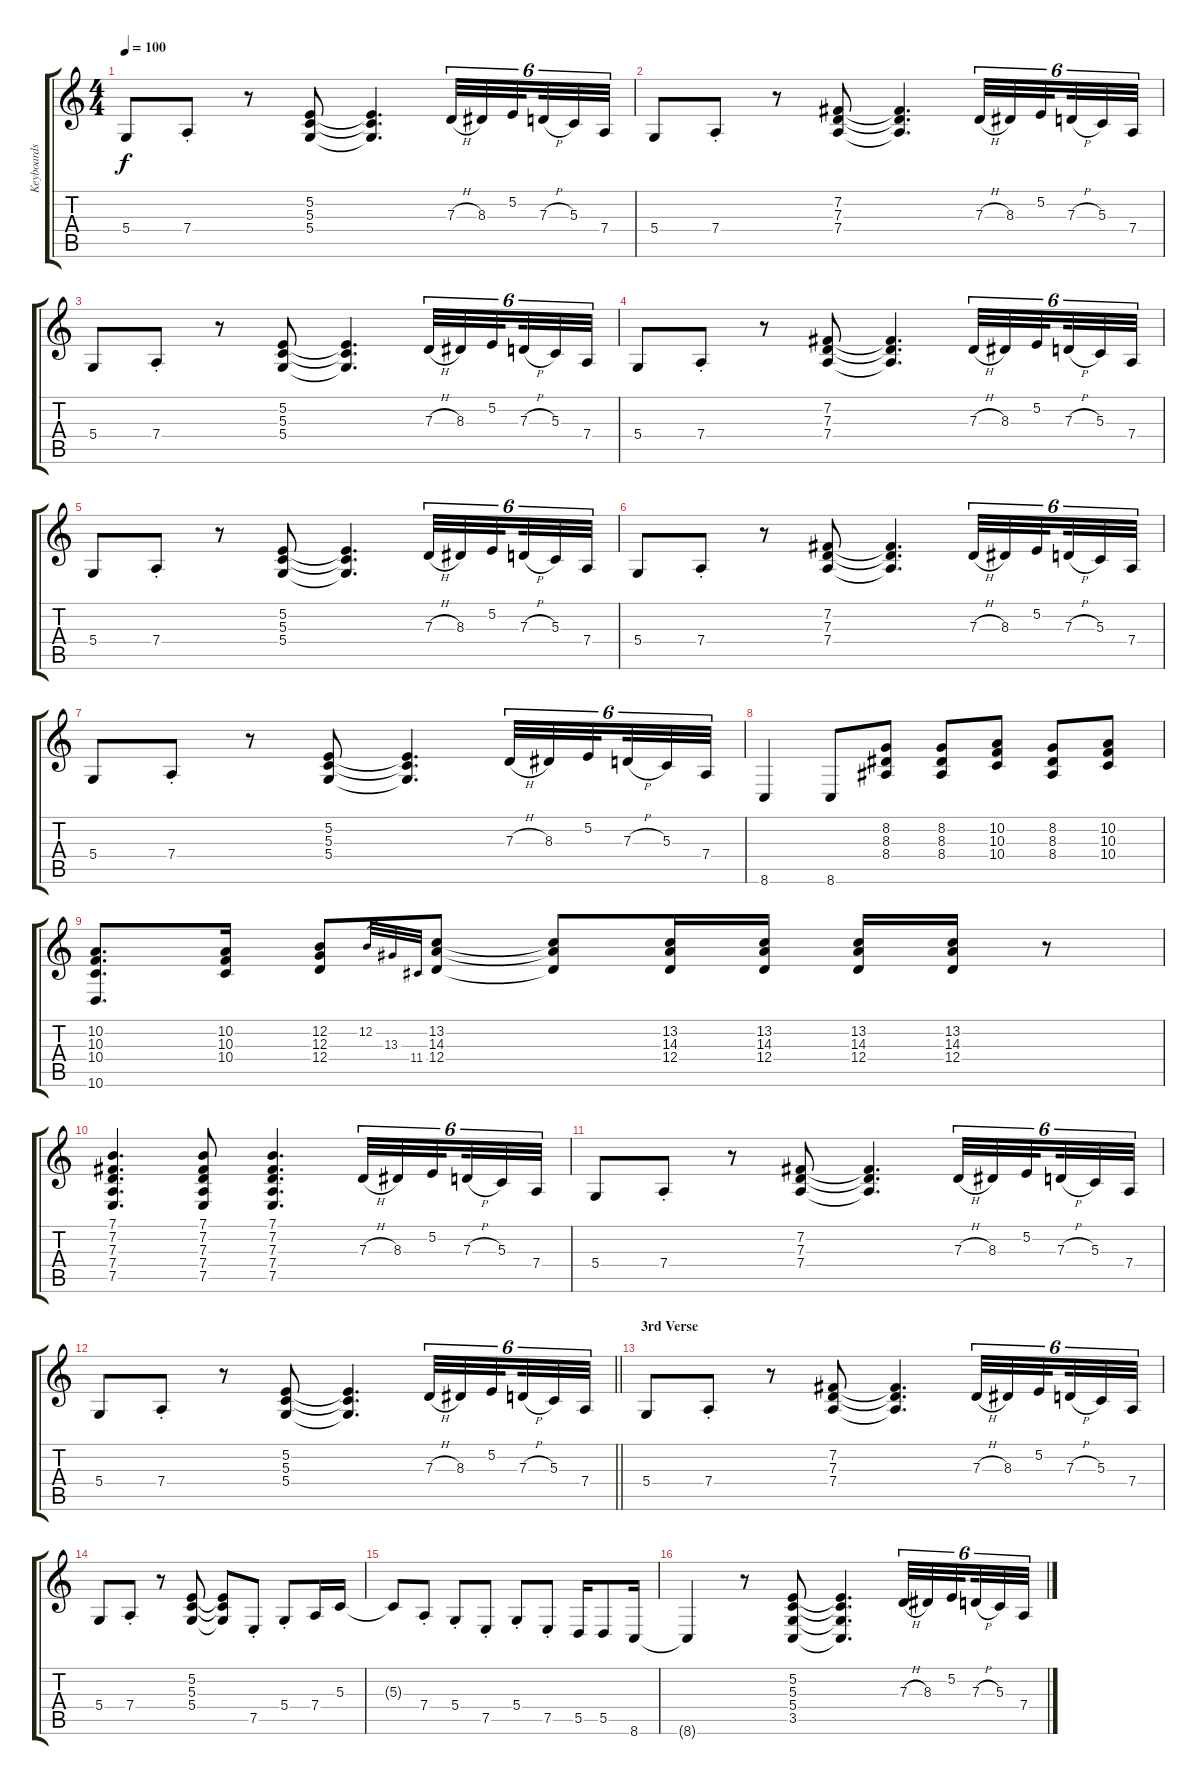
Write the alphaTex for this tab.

\track ("Keyboards" "Keyboards") {instrument drawbarorgan}
\staff {score tabs}
\tuning (E4 B3 G3 D3 A2 E2) {hide}
\ts (4 4)
\tempo 100
\clef g2
\ks c
5.4.8{dy f} 7.4{st}.8 r.8 (5.2 5.3 5.4).8 (5.2{t} 5.3{t} 5.4{t}).4{d} 7.3{h}.32{tu (6 4)} 8.3.32{tu (6 4)} 5.2.32{tu (6 4) beam splitsecondary} 7.3{h}.32{tu (6 4)} 5.3.32{tu (6 4)} 7.4.32{tu (6 4)} |
5.4.8 7.4{st}.8 r.8 (7.2 7.3 7.4).8 (7.2{t} 7.3{t} 7.4{t}).4{d} 7.3{h}.32{tu (6 4)} 8.3.32{tu (6 4)} 5.2.32{tu (6 4) beam splitsecondary} 7.3{h}.32{tu (6 4)} 5.3.32{tu (6 4)} 7.4.32{tu (6 4)} |
5.4.8 7.4{st}.8 r.8 (5.2 5.3 5.4).8 (5.2{t} 5.3{t} 5.4{t}).4{d} 7.3{h}.32{tu (6 4)} 8.3.32{tu (6 4)} 5.2.32{tu (6 4) beam splitsecondary} 7.3{h}.32{tu (6 4)} 5.3.32{tu (6 4)} 7.4.32{tu (6 4)} |
5.4.8 7.4{st}.8 r.8 (7.2 7.3 7.4).8 (7.2{t} 7.3{t} 7.4{t}).4{d} 7.3{h}.32{tu (6 4)} 8.3.32{tu (6 4)} 5.2.32{tu (6 4) beam splitsecondary} 7.3{h}.32{tu (6 4)} 5.3.32{tu (6 4)} 7.4.32{tu (6 4)} |
5.4.8 7.4{st}.8 r.8 (5.2 5.3 5.4).8 (5.2{t} 5.3{t} 5.4{t}).4{d} 7.3{h}.32{tu (6 4)} 8.3.32{tu (6 4)} 5.2.32{tu (6 4) beam splitsecondary} 7.3{h}.32{tu (6 4)} 5.3.32{tu (6 4)} 7.4.32{tu (6 4)} |
5.4.8 7.4{st}.8 r.8 (7.2 7.3 7.4).8 (7.2{t} 7.3{t} 7.4{t}).4{d} 7.3{h}.32{tu (6 4)} 8.3.32{tu (6 4)} 5.2.32{tu (6 4) beam splitsecondary} 7.3{h}.32{tu (6 4)} 5.3.32{tu (6 4)} 7.4.32{tu (6 4)} |
5.4.8 7.4{st}.8 r.8 (5.2 5.3 5.4).8 (5.2{t} 5.3{t} 5.4{t}).4{d} 7.3{h}.32{tu (6 4)} 8.3.32{tu (6 4)} 5.2.32{tu (6 4) beam splitsecondary} 7.3{h}.32{tu (6 4)} 5.3.32{tu (6 4)} 7.4.32{tu (6 4)} |
8.6.4 8.6.8 (8.2 8.3 8.4).8 (8.2 8.3 8.4).8 (10.2 10.3 10.4).8 (8.2 8.3 8.4).8 (10.2 10.3 10.4).8 |
(10.2 10.3 10.4 10.6).8{d} (10.2 10.3 10.4).16 (12.2 12.3 12.4).8 12.2.32{gr} 13.3.32{gr} 11.4.32{gr} (13.2 14.3 12.4).8 (13.2{t} 14.3{t} 12.4{t}).8 (13.2 14.3 12.4).16 (13.2 14.3 12.4).16 (13.2 14.3 12.4).16 (13.2 14.3 12.4).16 r.8 |
(7.1 7.2 7.3 7.4 7.5).4{d} (7.1 7.2 7.3 7.4 7.5).8 (7.1 7.2 7.3 7.4 7.5).4{d} 7.3{h}.32{tu (6 4)} 8.3.32{tu (6 4)} 5.2.32{tu (6 4) beam splitsecondary} 7.3{h}.32{tu (6 4)} 5.3.32{tu (6 4)} 7.4.32{tu (6 4)} |
5.4.8 7.4{st}.8 r.8 (7.2 7.3 7.4).8 (7.2{t} 7.3{t} 7.4{t}).4{d} 7.3{h}.32{tu (6 4)} 8.3.32{tu (6 4)} 5.2.32{tu (6 4) beam splitsecondary} 7.3{h}.32{tu (6 4)} 5.3.32{tu (6 4)} 7.4.32{tu (6 4)} |
\barLineRight lightlight
5.4.8 7.4{st}.8 r.8 (5.2 5.3 5.4).8 (5.2{t} 5.3{t} 5.4{t}).4{d} 7.3{h}.32{tu (6 4)} 8.3.32{tu (6 4)} 5.2.32{tu (6 4) beam splitsecondary} 7.3{h}.32{tu (6 4)} 5.3.32{tu (6 4)} 7.4.32{tu (6 4)} |
\section ("" "3rd Verse")
5.4.8 7.4{st}.8 r.8 (7.2 7.3 7.4).8 (7.2{t} 7.3{t} 7.4{t}).4{d} 7.3{h}.32{tu (6 4)} 8.3.32{tu (6 4)} 5.2.32{tu (6 4) beam splitsecondary} 7.3{h}.32{tu (6 4)} 5.3.32{tu (6 4)} 7.4.32{tu (6 4)} |
5.4.8 7.4{st}.8 r.8 (5.2 5.3 5.4).8 (5.2{t} 5.3{t} 5.4{t}).8 7.5{st}.8 5.4{st}.8 7.4.16 5.3.16 |
5.3{t}.8 7.4{st}.8 5.4{st}.8 7.5{st}.8 5.4{st}.8 7.5{st}.8 5.5.16 5.5.8 8.6.16 |
8.6{t}.4 r.8 (5.2 5.3 5.4 3.5).8 (5.2{t} 5.3{t} 5.4{t} 3.5{t}).4{d} 7.3{h}.32{tu (6 4)} 8.3.32{tu (6 4)} 5.2.32{tu (6 4) beam splitsecondary} 7.3{h}.32{tu (6 4)} 5.3.32{tu (6 4)} 7.4.32{tu (6 4)}
